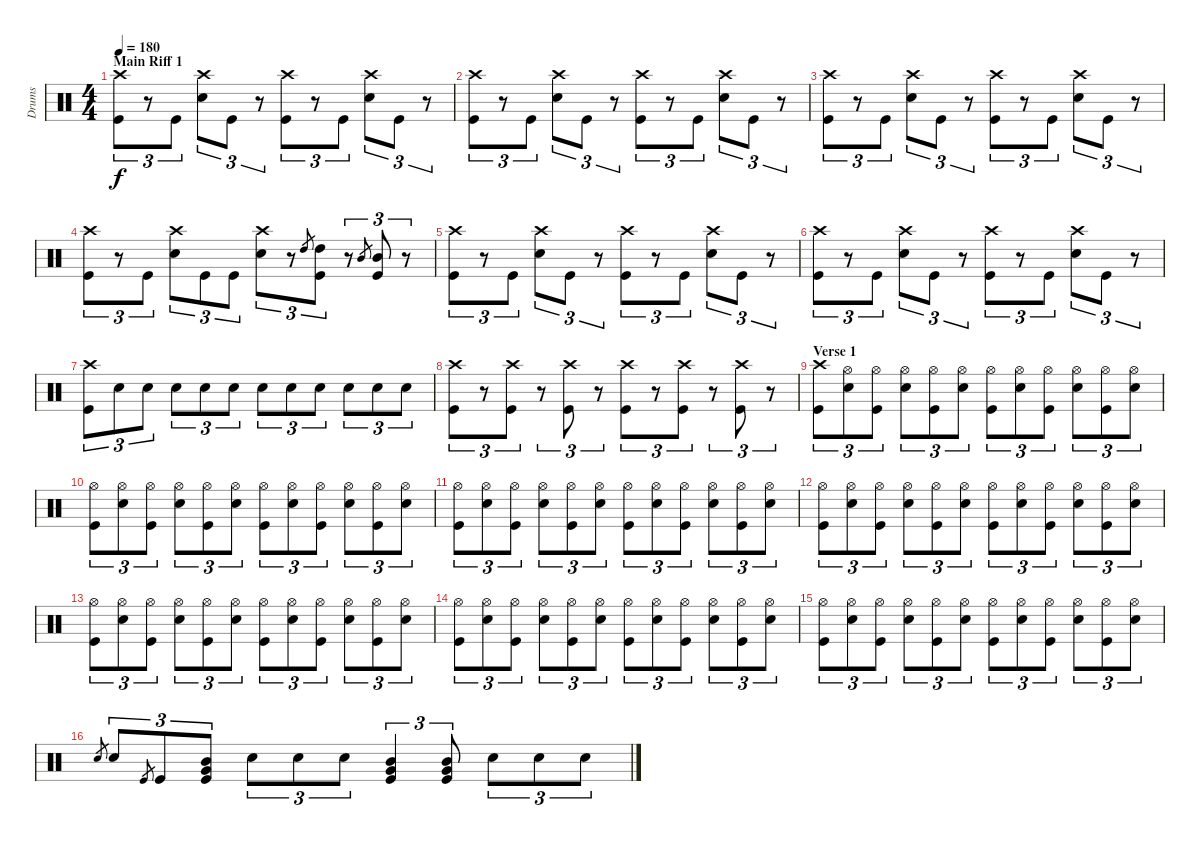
\track ("Drums" "Drums") {instrument percussion}
\staff {score}
\articulation defaults
\ts (4 4)
\section ("" "Main Riff 1")
\tempo 180
\clef neutral
\ks c
("Crash high (hit)" "Kick (hit)").8{tu (3 2) dy f} r.8{tu (3 2)} "Kick (hit)".8{tu (3 2)} ("Crash high (hit)" "Snare (hit) 2").8{tu (3 2)} "Kick (hit)".8{tu (3 2)} r.8{tu (3 2)} ("Crash high (hit)" "Kick (hit)").8{tu (3 2)} r.8{tu (3 2)} "Kick (hit)".8{tu (3 2)} ("Crash high (hit)" "Snare (hit) 2").8{tu (3 2)} "Kick (hit)".8{tu (3 2)} r.8{tu (3 2)} |
("Crash high (hit)" "Kick (hit)").8{tu (3 2)} r.8{tu (3 2)} "Kick (hit)".8{tu (3 2)} ("Crash high (hit)" "Snare (hit) 2").8{tu (3 2)} "Kick (hit)".8{tu (3 2)} r.8{tu (3 2)} ("Crash high (hit)" "Kick (hit)").8{tu (3 2)} r.8{tu (3 2)} "Kick (hit)".8{tu (3 2)} ("Crash high (hit)" "Snare (hit) 2").8{tu (3 2)} "Kick (hit)".8{tu (3 2)} r.8{tu (3 2)} |
("Crash high (hit)" "Kick (hit)").8{tu (3 2)} r.8{tu (3 2)} "Kick (hit)".8{tu (3 2)} ("Crash high (hit)" "Snare (hit) 2").8{tu (3 2)} "Kick (hit)".8{tu (3 2)} r.8{tu (3 2)} ("Crash high (hit)" "Kick (hit)").8{tu (3 2)} r.8{tu (3 2)} "Kick (hit)".8{tu (3 2)} ("Crash high (hit)" "Snare (hit) 2").8{tu (3 2)} "Kick (hit)".8{tu (3 2)} r.8{tu (3 2)} |
("Crash high (hit)" "Kick (hit)").8{tu (3 2)} r.8{tu (3 2)} "Kick (hit)".8{tu (3 2)} ("Crash high (hit)" "Snare (hit) 2").8{tu (3 2)} "Kick (hit)".8{tu (3 2)} "Kick (hit)".8{tu (3 2)} ("Crash high (hit)" "Snare (hit) 2").8{tu (3 2)} r.8{tu (3 2)} "High Tom (hit)".8{gr} ("High Tom (hit)" "Kick (hit)").8{tu (3 2)} r.8{tu (3 2)} "Mid Tom (hit)".8{gr} ("Mid Tom (hit)" "Kick (hit)").8{tu (3 2)} r.8{tu (3 2)} |
("Crash high (hit)" "Kick (hit)").8{tu (3 2)} r.8{tu (3 2)} "Kick (hit)".8{tu (3 2)} ("Crash high (hit)" "Snare (hit) 2").8{tu (3 2)} "Kick (hit)".8{tu (3 2)} r.8{tu (3 2)} ("Crash high (hit)" "Kick (hit)").8{tu (3 2)} r.8{tu (3 2)} "Kick (hit)".8{tu (3 2)} ("Crash high (hit)" "Snare (hit) 2").8{tu (3 2)} "Kick (hit)".8{tu (3 2)} r.8{tu (3 2)} |
("Crash high (hit)" "Kick (hit)").8{tu (3 2)} r.8{tu (3 2)} "Kick (hit)".8{tu (3 2)} ("Crash high (hit)" "Snare (hit) 2").8{tu (3 2)} "Kick (hit)".8{tu (3 2)} r.8{tu (3 2)} ("Crash high (hit)" "Kick (hit)").8{tu (3 2)} r.8{tu (3 2)} "Kick (hit)".8{tu (3 2)} ("Crash high (hit)" "Snare (hit) 2").8{tu (3 2)} "Kick (hit)".8{tu (3 2)} r.8{tu (3 2)} |
("Crash high (hit)" "Kick (hit)").8{tu (3 2)} "Snare (hit) 2".8{tu (3 2)} "Snare (hit) 2".8{tu (3 2)} "Snare (hit) 2".8{tu (3 2)} "Snare (hit) 2".8{tu (3 2)} "Snare (hit) 2".8{tu (3 2)} "Snare (hit) 2".8{tu (3 2)} "Snare (hit) 2".8{tu (3 2)} "Snare (hit) 2".8{tu (3 2)} "Snare (hit) 2".8{tu (3 2)} "Snare (hit) 2".8{tu (3 2)} "Snare (hit) 2".8{tu (3 2)} |
("Crash high (hit)" "Kick (hit)").8{tu (3 2)} r.8{tu (3 2)} ("Crash high (hit)" "Kick (hit)").8{tu (3 2)} r.8{tu (3 2)} ("Crash high (hit)" "Kick (hit)").8{tu (3 2)} r.8{tu (3 2)} ("Crash high (hit)" "Kick (hit)").8{tu (3 2)} r.8{tu (3 2)} ("Crash high (hit)" "Kick (hit)").8{tu (3 2)} r.8{tu (3 2)} ("Crash high (hit)" "Kick (hit)").8{tu (3 2)} r.8{tu (3 2)} |
\section ("" "Verse 1")
("Crash high (hit)" "Kick (hit)").8{tu (3 2)} ("Hi-Hat (open)" "Snare (hit) 2").8{tu (3 2)} ("Hi-Hat (open)" "Kick (hit)").8{tu (3 2)} ("Hi-Hat (open)" "Snare (hit) 2").8{tu (3 2)} ("Hi-Hat (open)" "Kick (hit)").8{tu (3 2)} ("Hi-Hat (open)" "Snare (hit) 2").8{tu (3 2)} ("Hi-Hat (open)" "Kick (hit)").8{tu (3 2)} ("Hi-Hat (open)" "Snare (hit) 2").8{tu (3 2)} ("Hi-Hat (open)" "Kick (hit)").8{tu (3 2)} ("Hi-Hat (open)" "Snare (hit) 2").8{tu (3 2)} ("Hi-Hat (open)" "Kick (hit)").8{tu (3 2)} ("Hi-Hat (open)" "Snare (hit) 2").8{tu (3 2)} |
("Hi-Hat (open)" "Kick (hit)").8{tu (3 2)} ("Hi-Hat (open)" "Snare (hit) 2").8{tu (3 2)} ("Hi-Hat (open)" "Kick (hit)").8{tu (3 2)} ("Hi-Hat (open)" "Snare (hit) 2").8{tu (3 2)} ("Hi-Hat (open)" "Kick (hit)").8{tu (3 2)} ("Hi-Hat (open)" "Snare (hit) 2").8{tu (3 2)} ("Hi-Hat (open)" "Kick (hit)").8{tu (3 2)} ("Hi-Hat (open)" "Snare (hit) 2").8{tu (3 2)} ("Hi-Hat (open)" "Kick (hit)").8{tu (3 2)} ("Hi-Hat (open)" "Snare (hit) 2").8{tu (3 2)} ("Hi-Hat (open)" "Kick (hit)").8{tu (3 2)} ("Hi-Hat (open)" "Snare (hit) 2").8{tu (3 2)} |
("Hi-Hat (open)" "Kick (hit)").8{tu (3 2)} ("Hi-Hat (open)" "Snare (hit) 2").8{tu (3 2)} ("Hi-Hat (open)" "Kick (hit)").8{tu (3 2)} ("Hi-Hat (open)" "Snare (hit) 2").8{tu (3 2)} ("Hi-Hat (open)" "Kick (hit)").8{tu (3 2)} ("Hi-Hat (open)" "Snare (hit) 2").8{tu (3 2)} ("Hi-Hat (open)" "Kick (hit)").8{tu (3 2)} ("Hi-Hat (open)" "Snare (hit) 2").8{tu (3 2)} ("Hi-Hat (open)" "Kick (hit)").8{tu (3 2)} ("Hi-Hat (open)" "Snare (hit) 2").8{tu (3 2)} ("Hi-Hat (open)" "Kick (hit)").8{tu (3 2)} ("Hi-Hat (open)" "Snare (hit) 2").8{tu (3 2)} |
("Hi-Hat (open)" "Kick (hit)").8{tu (3 2)} ("Hi-Hat (open)" "Snare (hit) 2").8{tu (3 2)} ("Hi-Hat (open)" "Kick (hit)").8{tu (3 2)} ("Hi-Hat (open)" "Snare (hit) 2").8{tu (3 2)} ("Hi-Hat (open)" "Kick (hit)").8{tu (3 2)} ("Hi-Hat (open)" "Snare (hit) 2").8{tu (3 2)} ("Hi-Hat (open)" "Kick (hit)").8{tu (3 2)} ("Hi-Hat (open)" "Snare (hit) 2").8{tu (3 2)} ("Hi-Hat (open)" "Kick (hit)").8{tu (3 2)} ("Hi-Hat (open)" "Snare (hit) 2").8{tu (3 2)} ("Hi-Hat (open)" "Kick (hit)").8{tu (3 2)} ("Hi-Hat (open)" "Snare (hit) 2").8{tu (3 2)} |
("Hi-Hat (open)" "Kick (hit)").8{tu (3 2)} ("Hi-Hat (open)" "Snare (hit) 2").8{tu (3 2)} ("Hi-Hat (open)" "Kick (hit)").8{tu (3 2)} ("Hi-Hat (open)" "Snare (hit) 2").8{tu (3 2)} ("Hi-Hat (open)" "Kick (hit)").8{tu (3 2)} ("Hi-Hat (open)" "Snare (hit) 2").8{tu (3 2)} ("Hi-Hat (open)" "Kick (hit)").8{tu (3 2)} ("Hi-Hat (open)" "Snare (hit) 2").8{tu (3 2)} ("Hi-Hat (open)" "Kick (hit)").8{tu (3 2)} ("Hi-Hat (open)" "Snare (hit) 2").8{tu (3 2)} ("Hi-Hat (open)" "Kick (hit)").8{tu (3 2)} ("Hi-Hat (open)" "Snare (hit) 2").8{tu (3 2)} |
("Hi-Hat (open)" "Kick (hit)").8{tu (3 2)} ("Hi-Hat (open)" "Snare (hit) 2").8{tu (3 2)} ("Hi-Hat (open)" "Kick (hit)").8{tu (3 2)} ("Hi-Hat (open)" "Snare (hit) 2").8{tu (3 2)} ("Hi-Hat (open)" "Kick (hit)").8{tu (3 2)} ("Hi-Hat (open)" "Snare (hit) 2").8{tu (3 2)} ("Hi-Hat (open)" "Kick (hit)").8{tu (3 2)} ("Hi-Hat (open)" "Snare (hit) 2").8{tu (3 2)} ("Hi-Hat (open)" "Kick (hit)").8{tu (3 2)} ("Hi-Hat (open)" "Snare (hit) 2").8{tu (3 2)} ("Hi-Hat (open)" "Kick (hit)").8{tu (3 2)} ("Hi-Hat (open)" "Snare (hit) 2").8{tu (3 2)} |
("Hi-Hat (open)" "Kick (hit)").8{tu (3 2)} ("Hi-Hat (open)" "Snare (hit) 2").8{tu (3 2)} ("Hi-Hat (open)" "Kick (hit)").8{tu (3 2)} ("Hi-Hat (open)" "Snare (hit) 2").8{tu (3 2)} ("Hi-Hat (open)" "Kick (hit)").8{tu (3 2)} ("Hi-Hat (open)" "Snare (hit) 2").8{tu (3 2)} ("Hi-Hat (open)" "Kick (hit)").8{tu (3 2)} ("Hi-Hat (open)" "Snare (hit) 2").8{tu (3 2)} ("Hi-Hat (open)" "Kick (hit)").8{tu (3 2)} ("Hi-Hat (open)" "Snare (hit) 2").8{tu (3 2)} ("Hi-Hat (open)" "Kick (hit)").8{tu (3 2)} ("Hi-Hat (open)" "Snare (hit) 2").8{tu (3 2)} |
"Snare (hit) 2".8{gr} "Snare (hit) 2".8{tu (3 2)} "Kick (hit)".8{gr} "Kick (hit)".8{tu (3 2)} ("Mid Tom (hit)" "Very Low Tom (hit)" "Kick (hit)").8{tu (3 2)} "Snare (hit) 2".8{tu (3 2)} "Snare (hit) 2".8{tu (3 2)} "Snare (hit) 2".8{tu (3 2)} ("Mid Tom (hit)" "Very Low Tom (hit)" "Kick (hit)").4{tu (3 2)} ("Mid Tom (hit)" "Very Low Tom (hit)" "Kick (hit)").8{tu (3 2)} "Snare (hit) 2".8{tu (3 2)} "Snare (hit) 2".8{tu (3 2)} "Snare (hit) 2".8{tu (3 2)}
